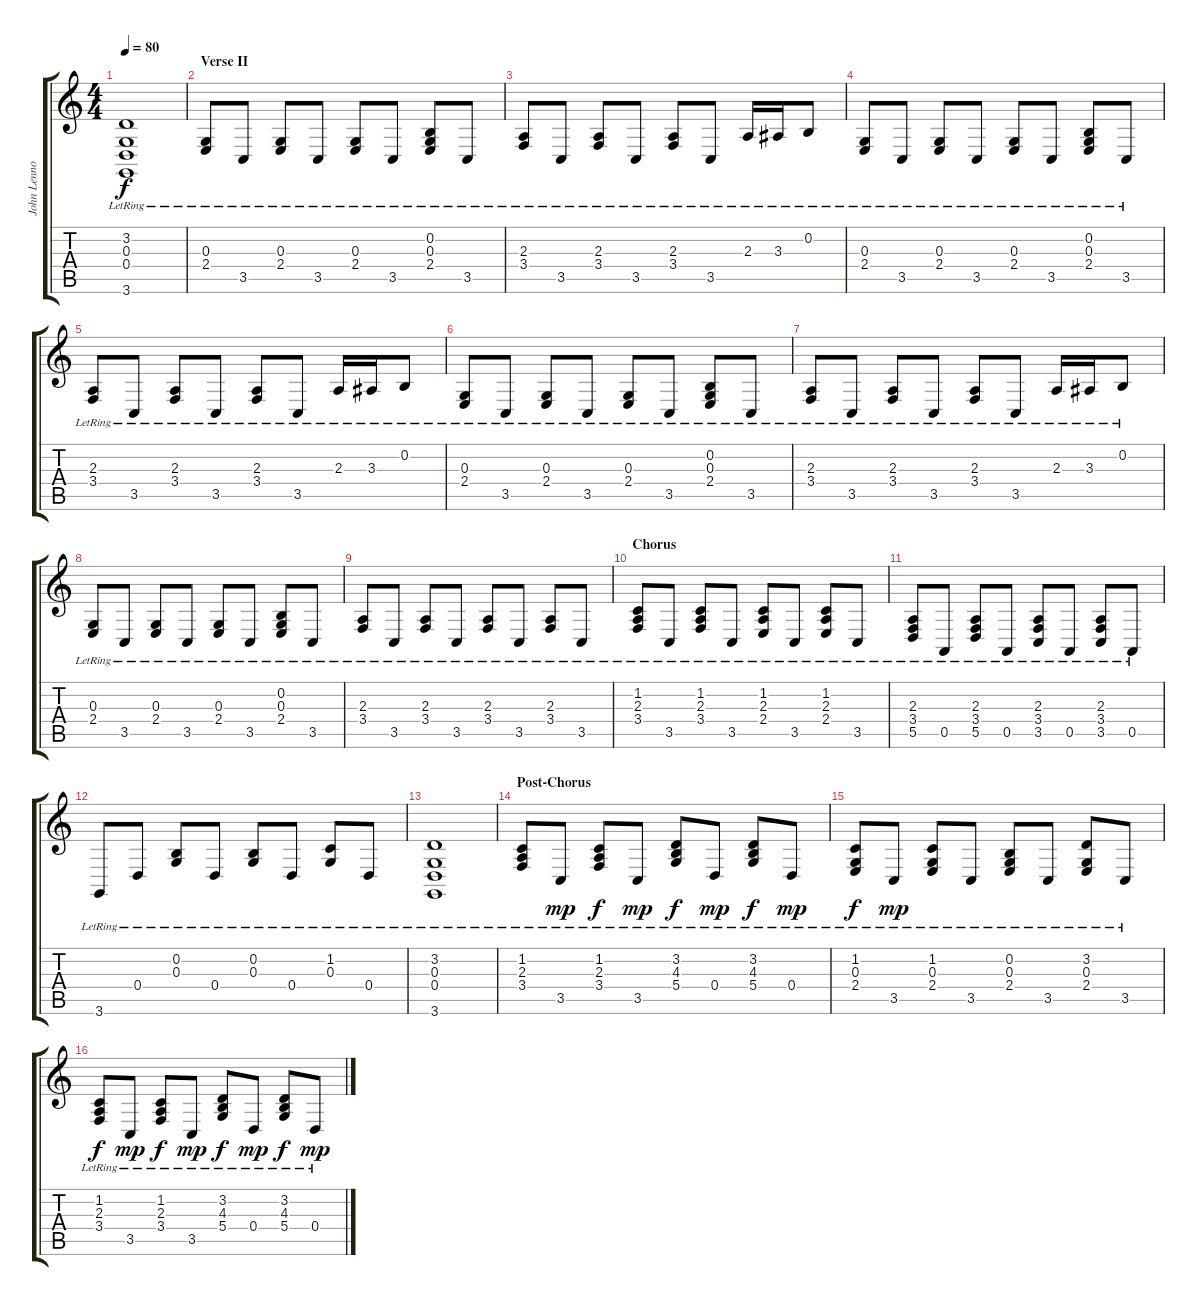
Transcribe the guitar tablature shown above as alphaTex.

\track ("John Lennon (Piano)" "John Lenno") {instrument acousticgrandpiano}
\staff {score tabs}
\tuning (E4 B3 G3 D3 A2 E2) {hide}
\ts (4 4)
\tempo 80
\clef g2
\ks c
(3.2{lr} 0.3{lr} 0.4{lr} 3.6{lr}).1{dy f} |
\section ("" "Verse II")
(0.3{lr} 2.4{lr}).8 3.5{lr}.8 (0.3{lr} 2.4{lr}).8 3.5{lr}.8 (0.3{lr} 2.4{lr}).8 3.5{lr}.8 (0.2{lr} 0.3{lr} 2.4{lr}).8 3.5{lr}.8 |
(2.3{lr} 3.4{lr}).8 3.5{lr}.8 (2.3{lr} 3.4{lr}).8 3.5{lr}.8 (2.3{lr} 3.4{lr}).8 3.5{lr}.8 2.3{lr}.16 3.3{lr}.16 0.2{lr}.8 |
(0.3{lr} 2.4{lr}).8 3.5{lr}.8 (0.3{lr} 2.4{lr}).8 3.5{lr}.8 (0.3{lr} 2.4{lr}).8 3.5{lr}.8 (0.2{lr} 0.3{lr} 2.4{lr}).8 3.5{lr}.8 |
(2.3{lr} 3.4{lr}).8 3.5{lr}.8 (2.3{lr} 3.4{lr}).8 3.5{lr}.8 (2.3{lr} 3.4{lr}).8 3.5{lr}.8 2.3{lr}.16 3.3{lr}.16 0.2{lr}.8 |
(0.3{lr} 2.4{lr}).8 3.5{lr}.8 (0.3{lr} 2.4{lr}).8 3.5{lr}.8 (0.3{lr} 2.4{lr}).8 3.5{lr}.8 (0.2{lr} 0.3{lr} 2.4{lr}).8 3.5{lr}.8 |
(2.3{lr} 3.4{lr}).8 3.5{lr}.8 (2.3{lr} 3.4{lr}).8 3.5{lr}.8 (2.3{lr} 3.4{lr}).8 3.5{lr}.8 2.3{lr}.16 3.3{lr}.16 0.2{lr}.8 |
(0.3{lr} 2.4{lr}).8 3.5{lr}.8 (0.3{lr} 2.4{lr}).8 3.5{lr}.8 (0.3{lr} 2.4{lr}).8 3.5{lr}.8 (0.2{lr} 0.3{lr} 2.4{lr}).8 3.5{lr}.8 |
(2.3{lr} 3.4{lr}).8 3.5{lr}.8 (2.3{lr} 3.4{lr}).8 3.5{lr}.8 (2.3{lr} 3.4{lr}).8 3.5{lr}.8 (2.3{lr} 3.4).8 3.5{lr}.8 |
\section ("" "Chorus")
(1.2{lr} 2.3{lr} 3.4{lr}).8 3.5{lr}.8 (1.2{lr} 2.3{lr} 3.4{lr}).8 3.5{lr}.8 (1.2{lr} 2.3{lr} 2.4{lr}).8 3.5{lr}.8 (1.2{lr} 2.3{lr} 2.4{lr}).8 3.5{lr}.8 |
(2.3{lr} 3.4{lr} 5.5{lr}).8 0.5{lr}.8 (2.3{lr} 3.4{lr} 5.5{lr}).8 0.5{lr}.8 (2.3{lr} 3.4{lr} 3.5{lr}).8 0.5{lr}.8 (2.3{lr} 3.4{lr} 3.5{lr}).8 0.5{lr}.8 |
3.6{lr}.8 0.4{lr}.8 (0.2{lr} 0.3{lr}).8 0.4{lr}.8 (0.2{lr} 0.3{lr}).8 0.4{lr}.8 (1.2{lr} 0.3{lr}).8 0.4{lr}.8 |
(3.2{lr} 0.3{lr} 0.4{lr} 3.6{lr}).1 |
\section ("" "Post-Chorus")
(1.2{lr} 2.3{lr} 3.4{lr}).8 3.5{lr}.8{dy mp} (1.2{lr} 2.3{lr} 3.4{lr}).8{dy f} 3.5{lr}.8{dy mp} (3.2{lr} 4.3{lr} 5.4{lr}).8{dy f} 0.4{lr}.8{dy mp} (3.2{lr} 4.3{lr} 5.4{lr}).8{dy f} 0.4{lr}.8{dy mp} |
(1.2{lr} 0.3{lr} 2.4{lr}).8{dy f} 3.5{lr}.8{dy mp} (1.2{lr} 0.3{lr} 2.4{lr}).8 3.5{lr}.8 (0.2{lr} 0.3{lr} 2.4{lr}).8 3.5{lr}.8 (3.2{lr} 0.3{lr} 2.4{lr}).8 3.5{lr}.8 |
(1.2{lr} 2.3{lr} 3.4{lr}).8{dy f} 3.5{lr}.8{dy mp} (1.2{lr} 2.3{lr} 3.4{lr}).8{dy f} 3.5{lr}.8{dy mp} (3.2{lr} 4.3{lr} 5.4{lr}).8{dy f} 0.4{lr}.8{dy mp} (3.2{lr} 4.3{lr} 5.4{lr}).8{dy f} 0.4{lr}.8{dy mp}
